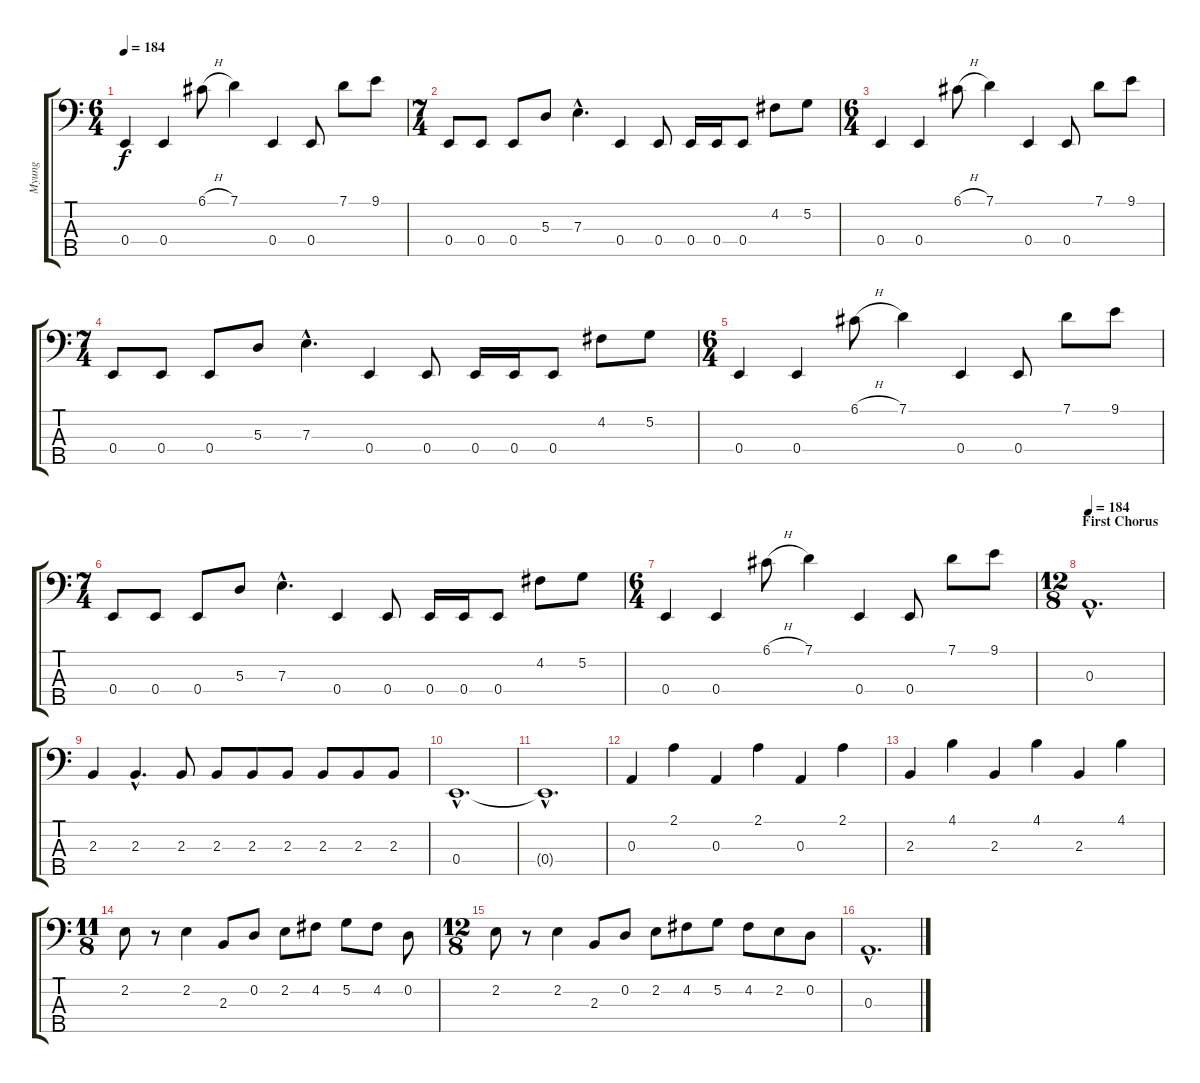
\track ("Myung" "Myung") {instrument electricbassfinger}
\staff {score tabs}
\tuning (G2 D2 A1 E1 B0) {hide}
\ts (6 4)
\tempo 184
\clef f4
\ks c
0.4.4{dy f} 0.4.4 6.1{h}.8 7.1.4 0.4.4 0.4.8 7.1.8 9.1.8 |
\ts (7 4)
0.4.8 0.4.8 0.4.8 5.3.8 7.3{hac}.4{d} 0.4.4 0.4.8 0.4.16 0.4.16 0.4.8 4.2.8 5.2.8 |
\ts (6 4)
0.4.4 0.4.4 6.1{h}.8 7.1.4 0.4.4 0.4.8 7.1.8 9.1.8 |
\ts (7 4)
0.4.8 0.4.8 0.4.8 5.3.8 7.3{hac}.4{d} 0.4.4 0.4.8 0.4.16 0.4.16 0.4.8 4.2.8 5.2.8 |
\ts (6 4)
0.4.4 0.4.4 6.1{h}.8 7.1.4 0.4.4 0.4.8 7.1.8 9.1.8 |
\ts (7 4)
0.4.8 0.4.8 0.4.8 5.3.8 7.3{hac}.4{d} 0.4.4 0.4.8 0.4.16 0.4.16 0.4.8 4.2.8 5.2.8 |
\ts (6 4)
0.4.4 0.4.4 6.1{h}.8 7.1.4 0.4.4 0.4.8 7.1.8 9.1.8 |
\ts (12 8)
\section ("" "First Chorus")
\tempo 184
0.3{hac}.1{d} |
2.3.4 2.3{hac}.4{d} 2.3.8 2.3.8 2.3.8 2.3.8 2.3.8 2.3.8 2.3.8 |
0.4{hac}.1{d} |
0.4{hac t}.1{d} |
0.3.4 2.1.4 0.3.4 2.1.4 0.3.4 2.1.4 |
2.3.4 4.1.4 2.3.4 4.1.4 2.3.4 4.1.4 |
\ts (11 8)
2.2.8 r.8 2.2.4 2.3.8 0.2.8 2.2.8 4.2.8 5.2.8 4.2.8 0.2.8 |
\ts (12 8)
2.2.8 r.8 2.2.4 2.3.8 0.2.8 2.2.8 4.2.8 5.2.8 4.2.8 2.2.8 0.2.8 |
0.3{hac}.1{d}
